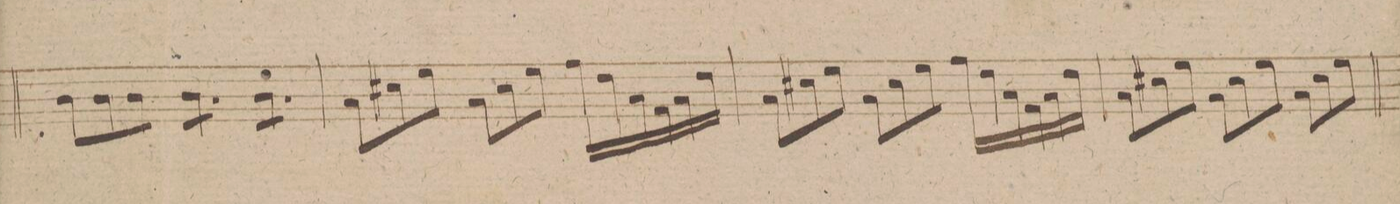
**kern	**dynam
*I"Viola.	*
*clefC3	*
*k[f#]	*
*M9/8	*
*null	*
*tremolo	*
8c\L	.
8c\	.
8c\J	.
*null	*
*Xtremolo	*
*tremolo	*
8c\L	.
8c\	.
8c\J	.
8c\L	.
8c\	.
8c\J	.
*Xtremolo	*
=19	=19
8B\L	.
8d#X\	.
8f#\J	.
8B\L	.
8d#\	.
8f#\J	.
16g\LL	.
16e\	.
16B\	.
16G\	.
16B\	.
16e\JJ	.
=20	=20
8B\L	.
8d#X\	.
8f#\J	.
8B\L	.
8d#\	.
8f#\J	.
16g\LL	.
16e\	.
16B\	.
16G\	.
16B\	.
16e\JJ	.
=21	=21
8B\L	.
8d#X\	.
8f#\J	.
8B\L	.
8d#\	.
8f#\J	.
8B\L	.
8d#\	.
8f#\J	.
=22	=22
*-	*-
